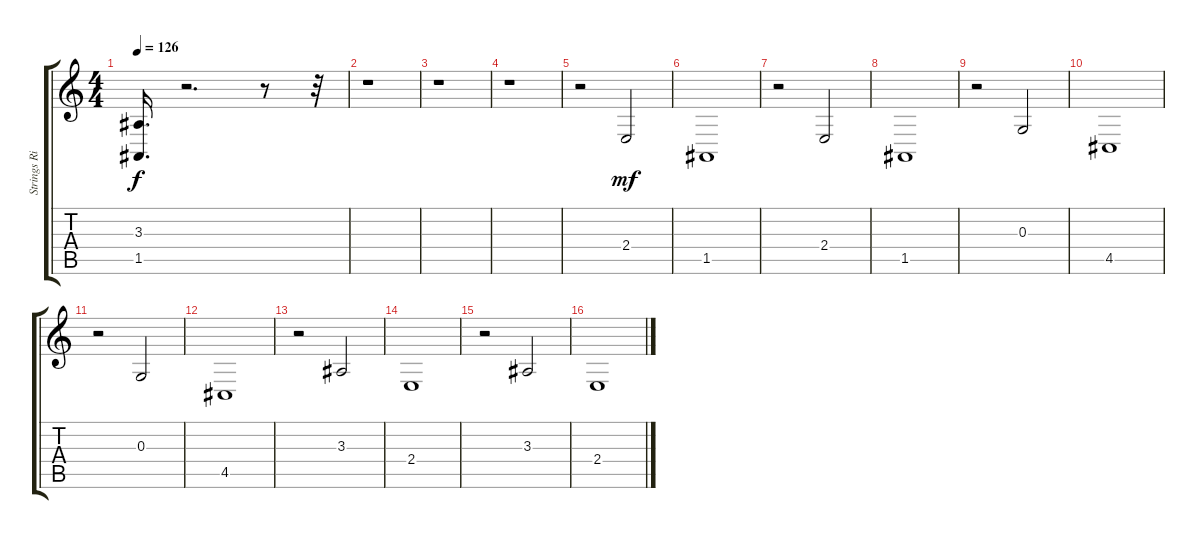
\track ("Strings Right" "Strings Ri") {instrument stringensemble1}
\staff {score tabs}
\tuning (E4 B3 G3 D3 A2 E2) {hide}
\ts (4 4)
\tempo 126
\clef g2
\ks c
(3.3{t} 1.5{t}).16{d dy f} r.2{d} r.8 r.32 |
r.1 |
r.1 |
r.1 |
r.2 2.4.2{dy mf volume 12} |
1.5.1 |
r.2 2.4.2 |
1.5.1 |
r.2 0.3.2 |
4.5.1 |
r.2 0.3.2 |
4.5.1 |
r.2 3.3.2 |
2.4.1 |
r.2 3.3.2 |
2.4.1
